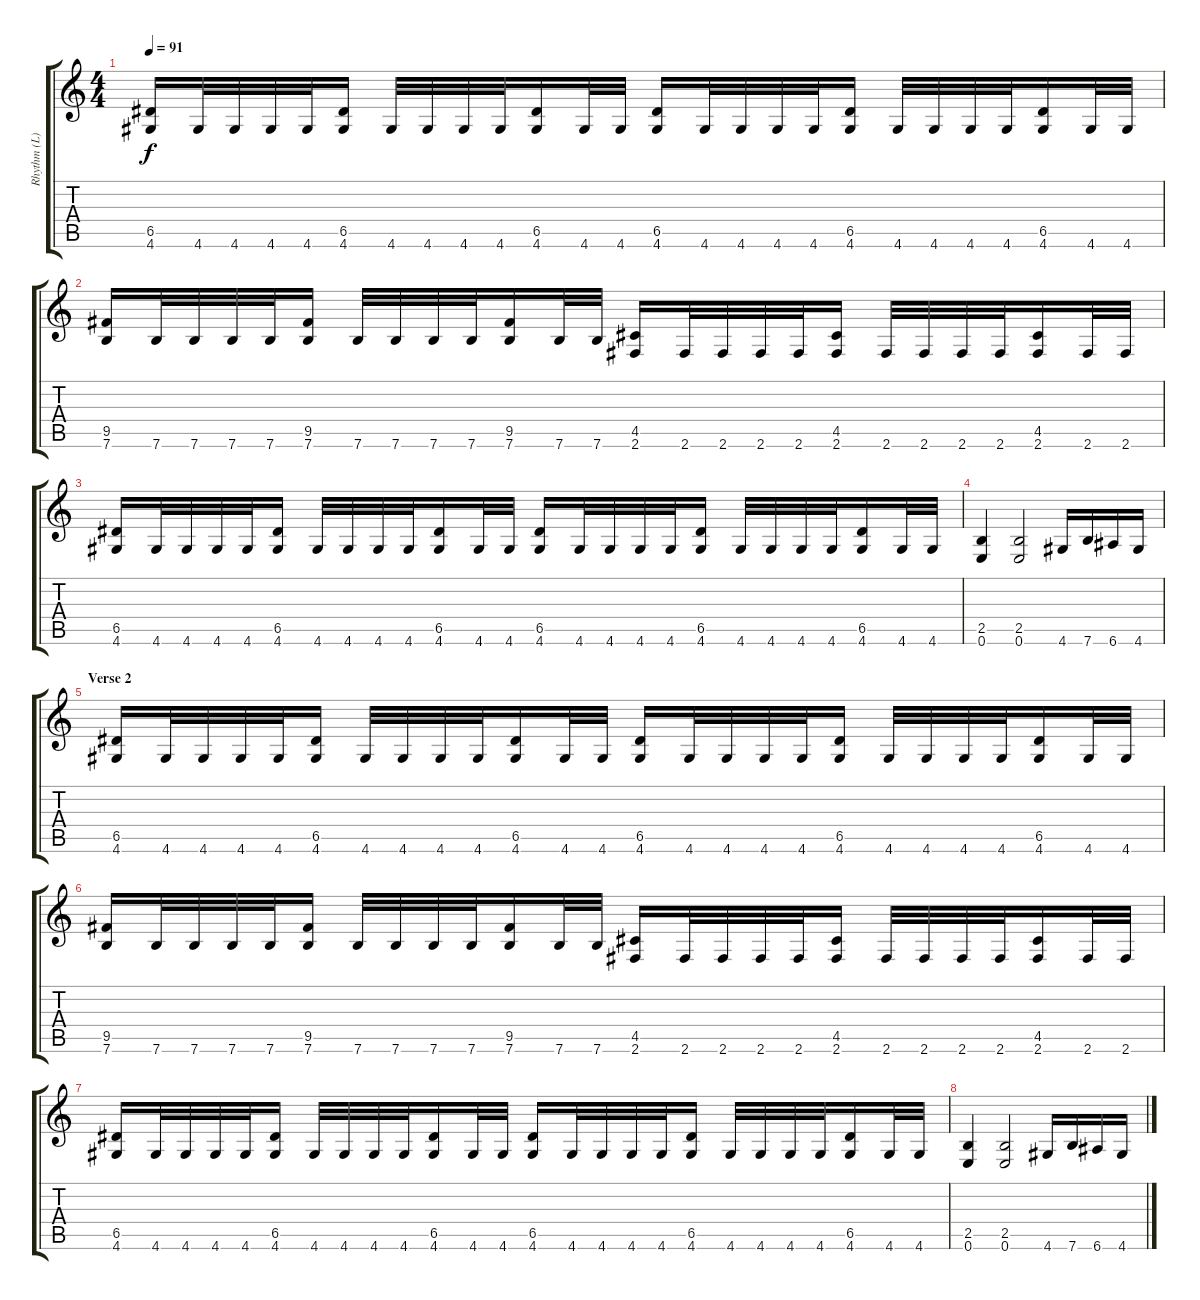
\track ("Rhythm (L)" "Rhythm (L)") {instrument distortionguitar}
\staff {score tabs}
\tuning (E4 B3 G3 D3 A2 E2) {hide}
\ts (4 4)
\tempo 91
\clef g2
\ks c
(6.5 4.6).16{dy f} 4.6.32 4.6.32 4.6.32 4.6.32 (6.5 4.6).16 4.6.32 4.6.32 4.6.32 4.6.32 (6.5 4.6).16 4.6.32 4.6.32 (6.5 4.6).16 4.6.32 4.6.32 4.6.32 4.6.32 (6.5 4.6).16 4.6.32 4.6.32 4.6.32 4.6.32 (6.5 4.6).16 4.6.32 4.6.32 |
(9.5 7.6).16 7.6.32 7.6.32 7.6.32 7.6.32 (9.5 7.6).16 7.6.32 7.6.32 7.6.32 7.6.32 (9.5 7.6).16 7.6.32 7.6.32 (4.5 2.6).16 2.6.32 2.6.32 2.6.32 2.6.32 (4.5 2.6).16 2.6.32 2.6.32 2.6.32 2.6.32 (4.5 2.6).16 2.6.32 2.6.32 |
(6.5 4.6).16 4.6.32 4.6.32 4.6.32 4.6.32 (6.5 4.6).16 4.6.32 4.6.32 4.6.32 4.6.32 (6.5 4.6).16 4.6.32 4.6.32 (6.5 4.6).16 4.6.32 4.6.32 4.6.32 4.6.32 (6.5 4.6).16 4.6.32 4.6.32 4.6.32 4.6.32 (6.5 4.6).16 4.6.32 4.6.32 |
(2.5 0.6).4 (2.5 0.6).2 4.6.16 7.6.16 6.6.16 4.6.16 |
\section ("" "Verse 2")
(6.5 4.6).16 4.6.32 4.6.32 4.6.32 4.6.32 (6.5 4.6).16 4.6.32 4.6.32 4.6.32 4.6.32 (6.5 4.6).16 4.6.32 4.6.32 (6.5 4.6).16 4.6.32 4.6.32 4.6.32 4.6.32 (6.5 4.6).16 4.6.32 4.6.32 4.6.32 4.6.32 (6.5 4.6).16 4.6.32 4.6.32 |
(9.5 7.6).16 7.6.32 7.6.32 7.6.32 7.6.32 (9.5 7.6).16 7.6.32 7.6.32 7.6.32 7.6.32 (9.5 7.6).16 7.6.32 7.6.32 (4.5 2.6).16 2.6.32 2.6.32 2.6.32 2.6.32 (4.5 2.6).16 2.6.32 2.6.32 2.6.32 2.6.32 (4.5 2.6).16 2.6.32 2.6.32 |
(6.5 4.6).16 4.6.32 4.6.32 4.6.32 4.6.32 (6.5 4.6).16 4.6.32 4.6.32 4.6.32 4.6.32 (6.5 4.6).16 4.6.32 4.6.32 (6.5 4.6).16 4.6.32 4.6.32 4.6.32 4.6.32 (6.5 4.6).16 4.6.32 4.6.32 4.6.32 4.6.32 (6.5 4.6).16 4.6.32 4.6.32 |
(2.5 0.6).4 (2.5 0.6).2 4.6.16 7.6.16 6.6.16 4.6.16
